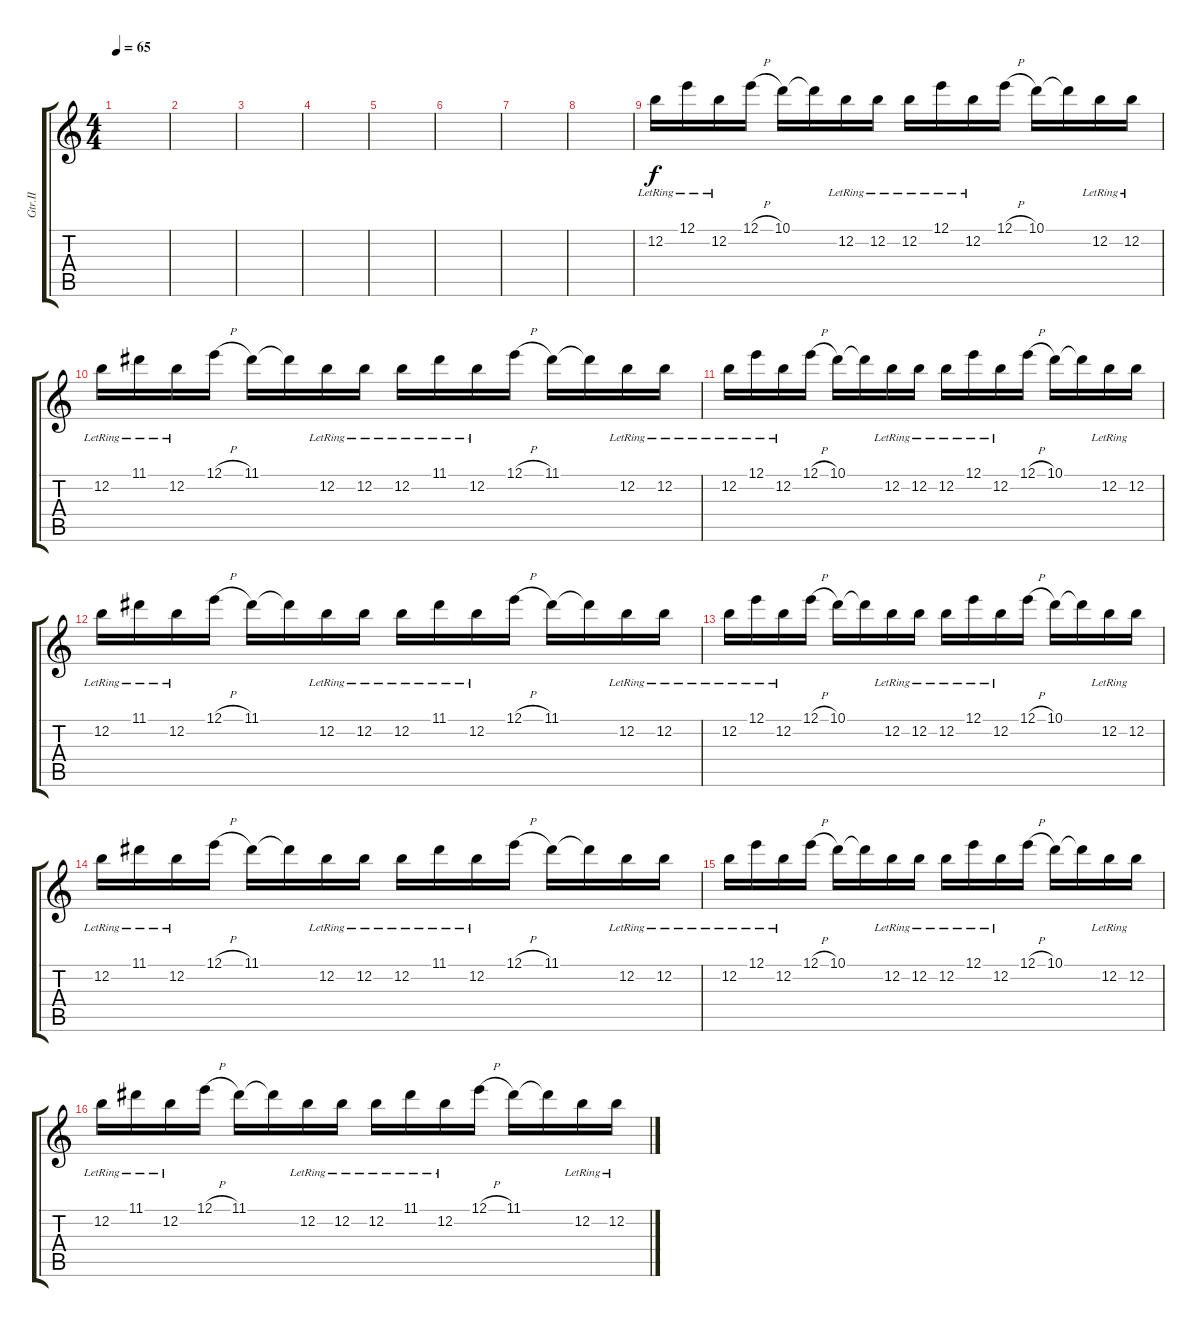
\track ("Gtr.II" "Gtr.II") {instrument distortionguitar}
\staff {score tabs}
\tuning (E4 B3 G3 D3 A2 E2) {hide}
\ts (4 4)
\tempo 65
\clef g2
\ks c
|
|
|
|
|
|
|
|
12.2{lr}.16 12.1{lr}.16 12.2{lr}.16 12.1{h}.16 10.1.16 10.1{t}.16 12.2{lr}.16 12.2{lr}.16 12.2{lr}.16 12.1{lr}.16 12.2{lr}.16 12.1{h}.16 10.1.16 10.1{t}.16 12.2{lr}.16 12.2{lr}.16 |
12.2{lr}.16 11.1{lr}.16 12.2{lr}.16 12.1{h}.16 11.1.16 11.1{t}.16 12.2{lr}.16 12.2{lr}.16 12.2{lr}.16 11.1{lr}.16 12.2{lr}.16 12.1{h}.16 11.1.16 11.1{t}.16 12.2{lr}.16 12.2{lr}.16 |
12.2{lr}.16 12.1{lr}.16 12.2{lr}.16 12.1{h}.16 10.1.16 10.1{t}.16 12.2{lr}.16 12.2{lr}.16 12.2{lr}.16 12.1{lr}.16 12.2{lr}.16 12.1{h}.16 10.1.16 10.1{t}.16 12.2{lr}.16 12.2{lr}.16 |
12.2{lr}.16 11.1{lr}.16 12.2{lr}.16 12.1{h}.16 11.1.16 11.1{t}.16 12.2{lr}.16 12.2{lr}.16 12.2{lr}.16 11.1{lr}.16 12.2{lr}.16 12.1{h}.16 11.1.16 11.1{t}.16 12.2{lr}.16 12.2{lr}.16 |
12.2{lr}.16 12.1{lr}.16 12.2{lr}.16 12.1{h}.16 10.1.16 10.1{t}.16 12.2{lr}.16 12.2{lr}.16 12.2{lr}.16 12.1{lr}.16 12.2{lr}.16 12.1{h}.16 10.1.16 10.1{t}.16 12.2{lr}.16 12.2{lr}.16 |
12.2{lr}.16 11.1{lr}.16 12.2{lr}.16 12.1{h}.16 11.1.16 11.1{t}.16 12.2{lr}.16 12.2{lr}.16 12.2{lr}.16 11.1{lr}.16 12.2{lr}.16 12.1{h}.16 11.1.16 11.1{t}.16 12.2{lr}.16 12.2{lr}.16 |
12.2{lr}.16 12.1{lr}.16 12.2{lr}.16 12.1{h}.16 10.1.16 10.1{t}.16 12.2{lr}.16 12.2{lr}.16 12.2{lr}.16 12.1{lr}.16 12.2{lr}.16 12.1{h}.16 10.1.16 10.1{t}.16 12.2{lr}.16 12.2{lr}.16 |
12.2{lr}.16 11.1{lr}.16 12.2{lr}.16 12.1{h}.16 11.1.16 11.1{t}.16 12.2{lr}.16 12.2{lr}.16 12.2{lr}.16 11.1{lr}.16 12.2{lr}.16 12.1{h}.16 11.1.16 11.1{t}.16 12.2{lr}.16 12.2{lr}.16
